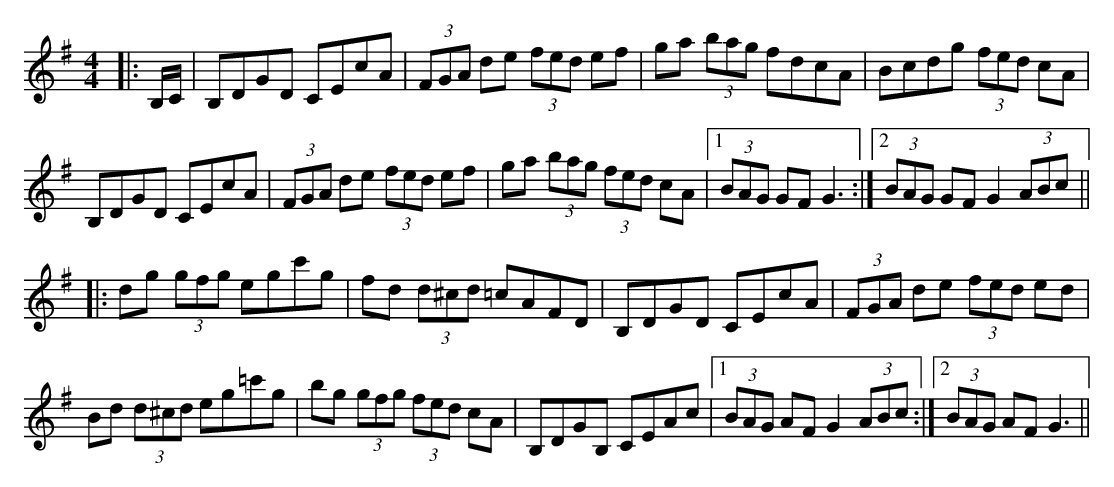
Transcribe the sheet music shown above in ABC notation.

X:1
M:4/4
K:G
|: B,/C/ | B,DGD CEcA | (3FGA de (3fed ef | ga (3bag fdcA | Bcdg (3fed cA |
B,DGD CEcA | (3FGA de (3fed ef | ga (3bag (3fed cA |1 (3BAG GF G3 :|2 (3BAG GF G2 (3ABc ||
|: dg (3gfg egc'g | fd (3d^cd =cAFD | B,DGD CEcA | (3FGA de (3fed ed |
Bd (3d^cd eg=c'g | bg (3gfg (3fed cA | B,DGB, CEAc |1 (3BAG AF G2 (3ABc :|2 (3BAG AF G3 ||
